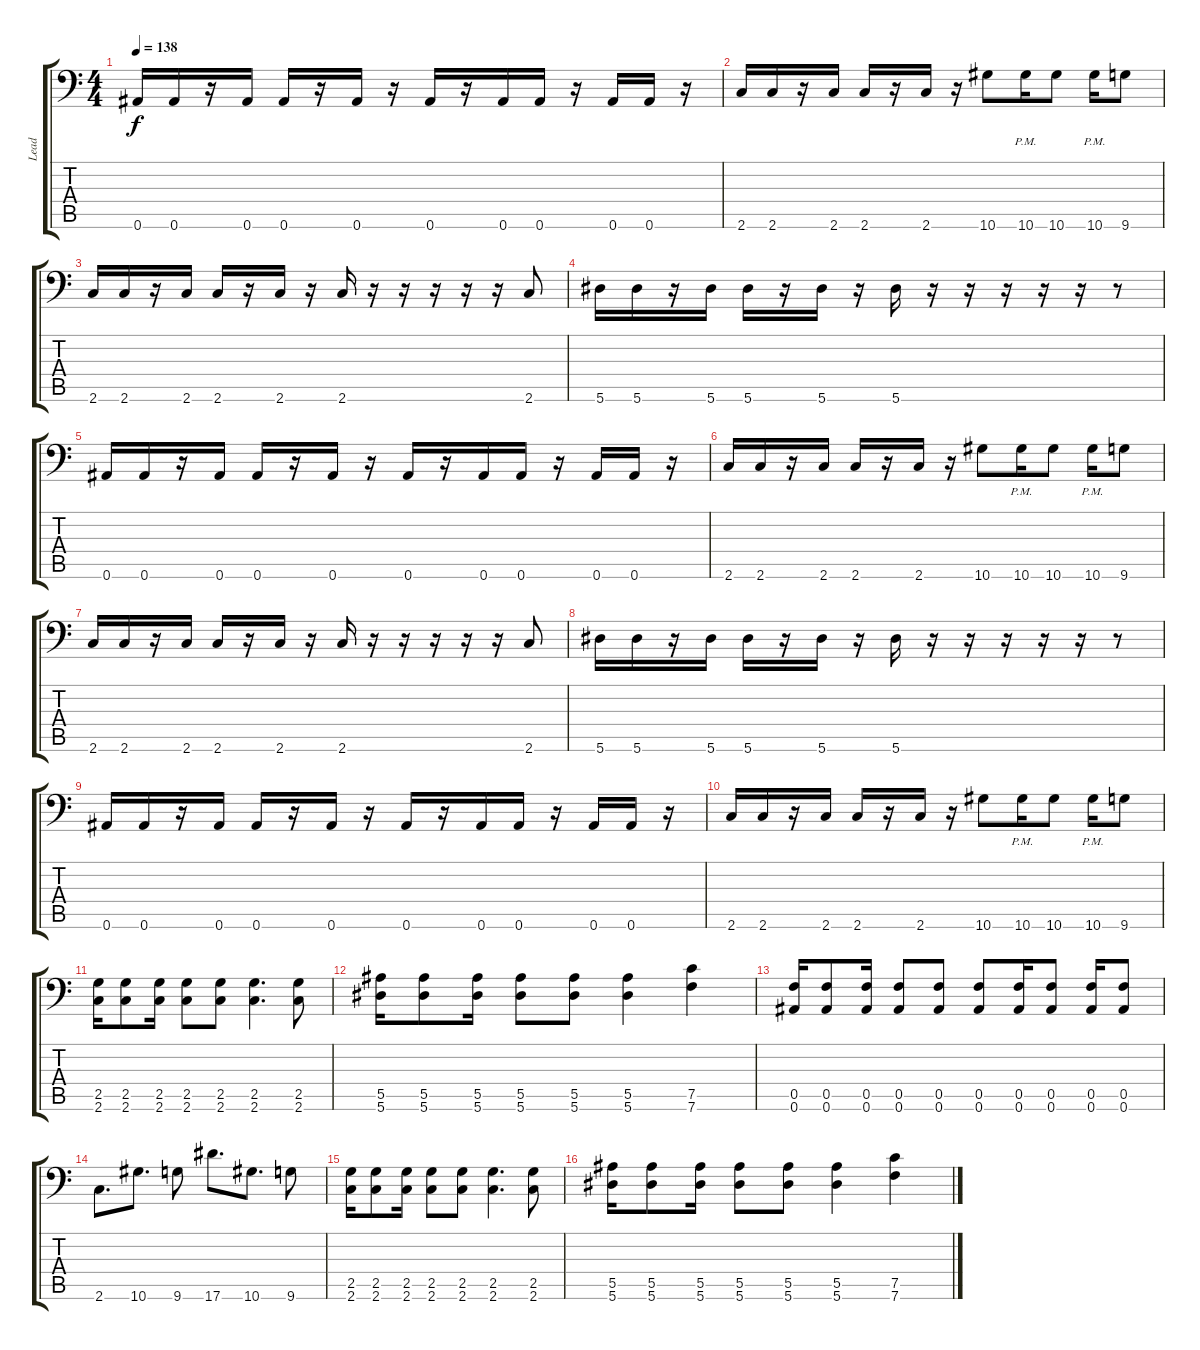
\track ("Lead" "Lead") {instrument distortionguitar}
\staff {score tabs}
\tuning (C4 G3 Eb3 Bb2 F2 Bb1) {hide}
\ts (4 4)
\tempo 138
\clef f4
\ks c
0.6.16{dy f} 0.6.16 r.16 0.6.16 0.6.16 r.16 0.6.16 r.16 0.6.16 r.16 0.6.16 0.6.16 r.16 0.6.16 0.6.16 r.16 |
2.6.16 2.6.16 r.16 2.6.16 2.6.16 r.16 2.6.16 r.16 10.6.8 10.6{pm}.16 10.6.8 10.6{pm}.16 9.6.8 |
2.6.16 2.6.16 r.16 2.6.16 2.6.16 r.16 2.6.16 r.16 2.6.16 r.16 r.16 r.16 r.16 r.16 2.6.8 |
5.6.16 5.6.16 r.16 5.6.16 5.6.16 r.16 5.6.16 r.16 5.6.16 r.16 r.16 r.16 r.16 r.16 r.8 |
0.6.16 0.6.16 r.16 0.6.16 0.6.16 r.16 0.6.16 r.16 0.6.16 r.16 0.6.16 0.6.16 r.16 0.6.16 0.6.16 r.16 |
2.6.16 2.6.16 r.16 2.6.16 2.6.16 r.16 2.6.16 r.16 10.6.8 10.6{pm}.16 10.6.8 10.6{pm}.16 9.6.8 |
2.6.16 2.6.16 r.16 2.6.16 2.6.16 r.16 2.6.16 r.16 2.6.16 r.16 r.16 r.16 r.16 r.16 2.6.8 |
5.6.16 5.6.16 r.16 5.6.16 5.6.16 r.16 5.6.16 r.16 5.6.16 r.16 r.16 r.16 r.16 r.16 r.8 |
0.6.16 0.6.16 r.16 0.6.16 0.6.16 r.16 0.6.16 r.16 0.6.16 r.16 0.6.16 0.6.16 r.16 0.6.16 0.6.16 r.16 |
2.6.16 2.6.16 r.16 2.6.16 2.6.16 r.16 2.6.16 r.16 10.6.8 10.6{pm}.16 10.6.8 10.6{pm}.16 9.6.8 |
(2.5 2.6).16 (2.5 2.6).8 (2.5 2.6).16 (2.5 2.6).8 (2.5 2.6).8 (2.5 2.6).4{d} (2.5 2.6).8 |
(5.5 5.6).16 (5.5 5.6).8 (5.5 5.6).16 (5.5 5.6).8 (5.5 5.6).8 (5.5 5.6).4 (7.5 7.6).4 |
(0.5 0.6).16 (0.5 0.6).8 (0.5 0.6).16 (0.5 0.6).8 (0.5 0.6).8 (0.5 0.6).8 (0.5 0.6).16 (0.5 0.6).8 (0.5 0.6).16 (0.5 0.6).8 |
2.6.8{d} 10.6.8{d} 9.6.8 17.6.8{d} 10.6.8{d} 9.6.8 |
(2.5 2.6).16 (2.5 2.6).8 (2.5 2.6).16 (2.5 2.6).8 (2.5 2.6).8 (2.5 2.6).4{d} (2.5 2.6).8 |
(5.5 5.6).16 (5.5 5.6).8 (5.5 5.6).16 (5.5 5.6).8 (5.5 5.6).8 (5.5 5.6).4 (7.5 7.6).4
